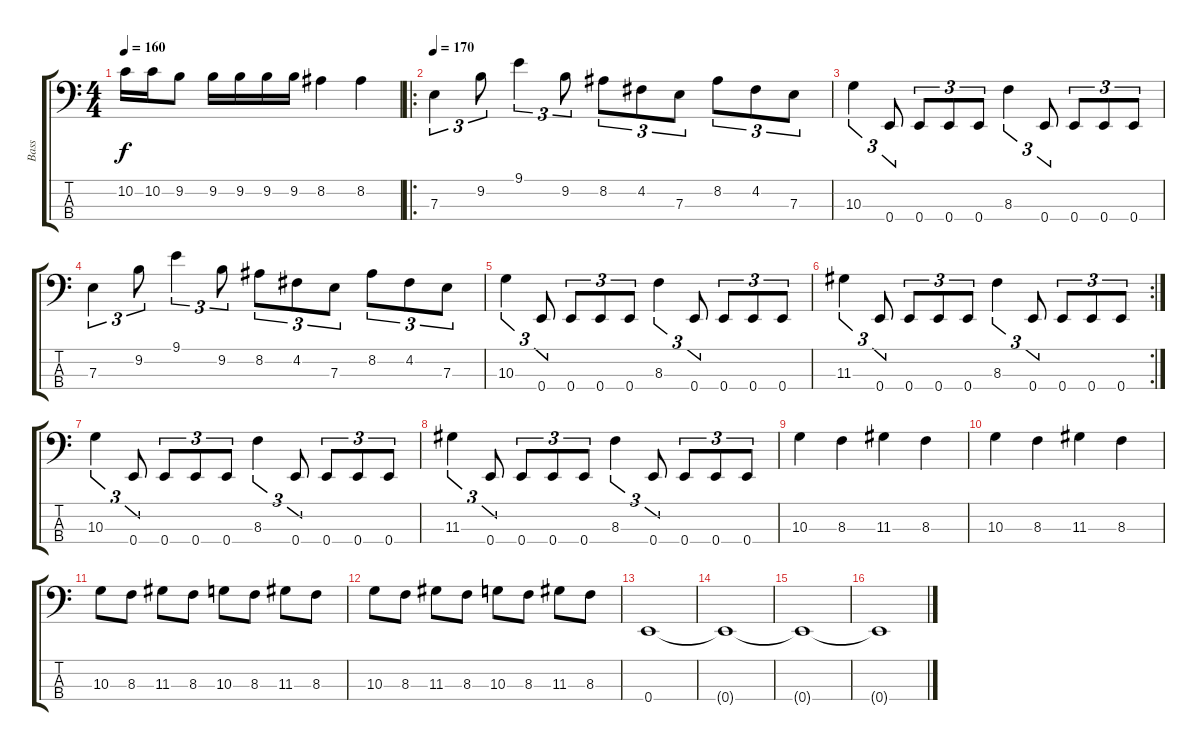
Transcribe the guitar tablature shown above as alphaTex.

\track ("Bass" "Bass") {instrument electricbassfinger}
\staff {score tabs}
\tuning (G2 D2 A1 E1) {hide}
\ts (4 4)
\tempo 160
\clef f4
\ks c
10.2.16{dy f} 10.2.16 9.2.8 9.2.16 9.2.16 9.2.16 9.2.16 8.2.4 8.2.4 |
\ro
\tempo 170
7.3.4{tu (3 2)} 9.2.8{tu (3 2)} 9.1.4{tu (3 2)} 9.2.8{tu (3 2)} 8.2.8{tu (3 2)} 4.2.8{tu (3 2)} 7.3.8{tu (3 2)} 8.2.8{tu (3 2)} 4.2.8{tu (3 2)} 7.3.8{tu (3 2)} |
10.3.4{tu (3 2)} 0.4.8{tu (3 2)} 0.4.8{tu (3 2)} 0.4.8{tu (3 2)} 0.4.8{tu (3 2)} 8.3.4{tu (3 2)} 0.4.8{tu (3 2)} 0.4.8{tu (3 2)} 0.4.8{tu (3 2)} 0.4.8{tu (3 2)} |
7.3.4{tu (3 2)} 9.2.8{tu (3 2)} 9.1.4{tu (3 2)} 9.2.8{tu (3 2)} 8.2.8{tu (3 2)} 4.2.8{tu (3 2)} 7.3.8{tu (3 2)} 8.2.8{tu (3 2)} 4.2.8{tu (3 2)} 7.3.8{tu (3 2)} |
10.3.4{tu (3 2)} 0.4.8{tu (3 2)} 0.4.8{tu (3 2)} 0.4.8{tu (3 2)} 0.4.8{tu (3 2)} 8.3.4{tu (3 2)} 0.4.8{tu (3 2)} 0.4.8{tu (3 2)} 0.4.8{tu (3 2)} 0.4.8{tu (3 2)} |
\rc 2
11.3.4{tu (3 2)} 0.4.8{tu (3 2)} 0.4.8{tu (3 2)} 0.4.8{tu (3 2)} 0.4.8{tu (3 2)} 8.3.4{tu (3 2)} 0.4.8{tu (3 2)} 0.4.8{tu (3 2)} 0.4.8{tu (3 2)} 0.4.8{tu (3 2)} |
10.3.4{tu (3 2)} 0.4.8{tu (3 2)} 0.4.8{tu (3 2)} 0.4.8{tu (3 2)} 0.4.8{tu (3 2)} 8.3.4{tu (3 2)} 0.4.8{tu (3 2)} 0.4.8{tu (3 2)} 0.4.8{tu (3 2)} 0.4.8{tu (3 2)} |
11.3.4{tu (3 2)} 0.4.8{tu (3 2)} 0.4.8{tu (3 2)} 0.4.8{tu (3 2)} 0.4.8{tu (3 2)} 8.3.4{tu (3 2)} 0.4.8{tu (3 2)} 0.4.8{tu (3 2)} 0.4.8{tu (3 2)} 0.4.8{tu (3 2)} |
10.3.4 8.3.4 11.3.4 8.3.4 |
10.3.4 8.3.4 11.3.4 8.3.4 |
10.3.8 8.3.8 11.3.8 8.3.8 10.3.8 8.3.8 11.3.8 8.3.8 |
10.3.8 8.3.8 11.3.8 8.3.8 10.3.8 8.3.8 11.3.8 8.3.8 |
0.4.1 |
0.4{t}.1 |
0.4{t}.1 |
0.4{t}.1
